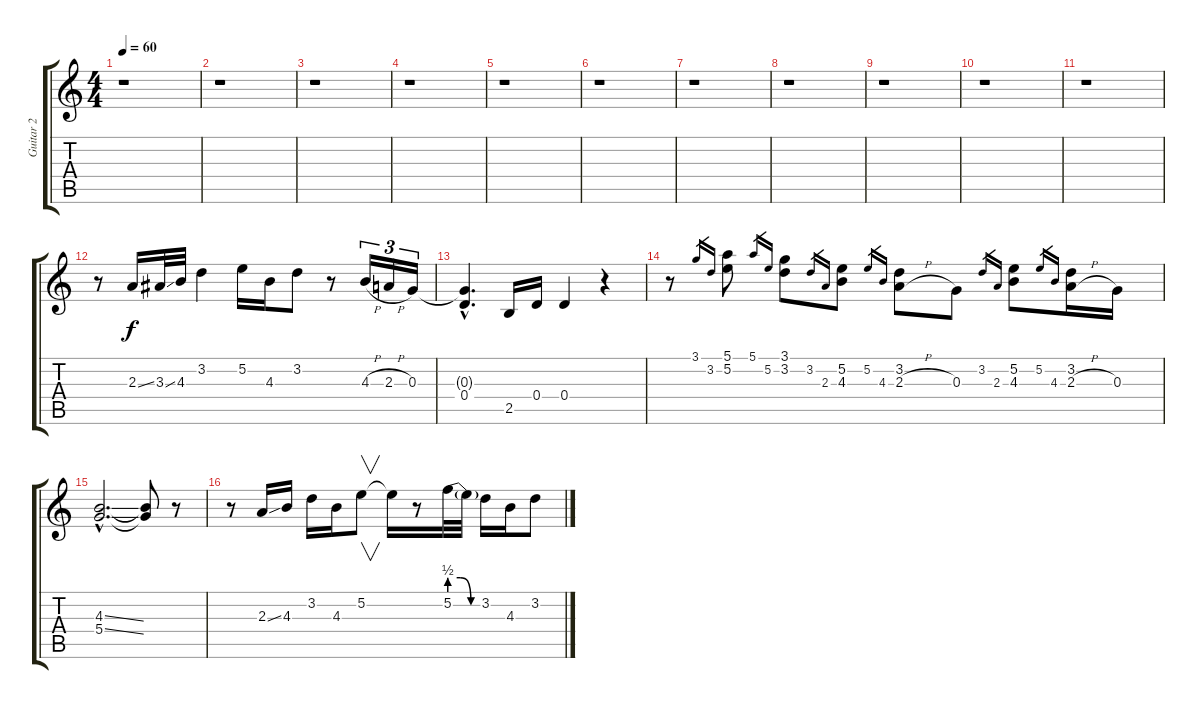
\track ("Guitar 2" "Guitar 2") {instrument acousticguitarsteel}
\staff {score tabs}
\tuning (E4 B3 G3 D3 A2 E2) {hide}
\ts (4 4)
\tempo 60
\clef g2
\ks c
r.1{dy f instrument acousticguitarsteel} |
r.1 |
r.1 |
r.1 |
r.1 |
r.1 |
r.1 |
r.1 |
r.1 |
r.1 |
r.1 |
r.8 2.3{ss}.16 3.3{ss}.32 4.3.32 3.2.4 5.2.16 4.3.16 3.2.8 r.8 4.3{h}.16{tu (3 2)} 2.3{h}.16{tu (3 2)} 0.3.16{tu (3 2)} |
(0.3{hac t} 0.4{hac}).4{d} 2.5.16 0.4.16 0.4.4 r.4 |
r.8 3.1.16{gr} 3.2.16{gr} (5.1 5.2).8 5.1.16{gr} 5.2.16{gr} (3.1 3.2).8 3.2.16{gr} 2.3.16{gr} (5.2 4.3).8 5.2.16{gr} 4.3.16{gr} (3.2 2.3{h}).8 0.3.8 3.2.16{gr} 2.3.16{gr} (5.2 4.3).8 5.2.16{gr} 4.3.16{gr} (3.2 2.3{h}).16 0.3.16 |
(4.3{ss hac} 5.4{ss hac}).2{d} (4.3{t} 5.4{t}).8 r.8 |
r.8 2.3{ss}.16 4.3.16 3.2.16 4.3.16 5.2.8{v} 5.2{t}.16 r.8 5.2{be (custom 0 2 20 2 40 0 60 0)}.32 5.2{t}.32 3.2.16 4.3.16 3.2.8
